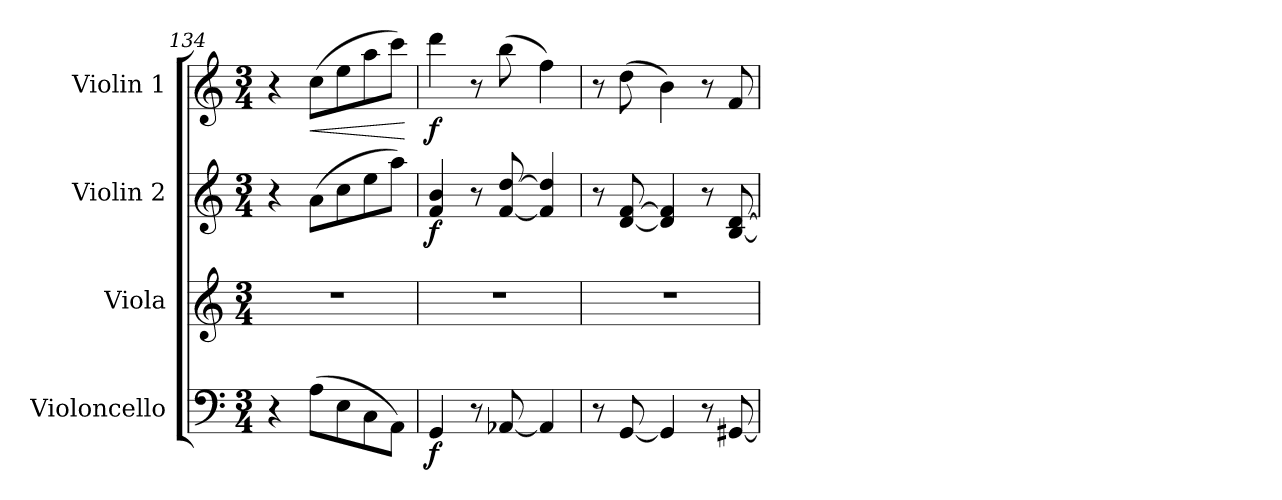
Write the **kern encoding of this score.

**kern	**dynam	**kern	**kern	**dynam	**kern	**dynam
*part4	*part4	*part3	*part2	*part2	*part1	*part1
*staff4	*staff4	*staff3	*staff2	*staff2	*staff1	*staff1
*I"Violoncello	*	*I"Viola	*I"Violin 2	*	*I"Violin 1	*
*I'Vc	*	*I'Vla	*I'Vln	*	*I'Vln	*
*clefF4	*	*clefG2	*clefG2	*	*clefG2	*
*k[]	*	*k[]	*k[]	*	*k[]	*
*M3/4	*	*M3/4	*M3/4	*	*M3/4	*
=134	=134	=134	=134	=134	=134	=134
4r	.	2.r	4r	.	4r	.
!	!	!	!	!	!	!LO:HP:b
(8A\L	.	.	(8a\L	.	(8cc\L	<
8E\	.	.	8cc\	.	8ee\	.
8C\	.	.	8ee\	.	8aa\	.
8AA\J)	.	.	8aa\J)	.	8ccc\J)	.
.	.	.	.	.	.	[
=135	=135	=135	=135	=135	=135	=135
!	!LO:DY:b	!	!	!LO:DY:b	!	!LO:DY:b
4GG/	f	2.r	4f/ 4b/	f	4ddd\	f
8r	.	.	8r	.	8r	.
[8AA-X/	.	.	[8f/ [8dd/	.	(8bb\	.
4AA-/]	.	.	4f/] 4dd/]	.	4ff\)	.
=136	=136	=136	=136	=136	=136	=136
8r	.	2.r	8r	.	8r	.
[8GG/	.	.	[8d/ [8f/	.	(8dd\	.
4GG/]	.	.	4d/] 4f/]	.	4b\)	.
8r	.	.	8r	.	8r	.
[8GG#X/	.	.	[8B/ [8d/	.	8f/	.
=	=	=	=	=	=	=
*-	*-	*-	*-	*-	*-	*-
